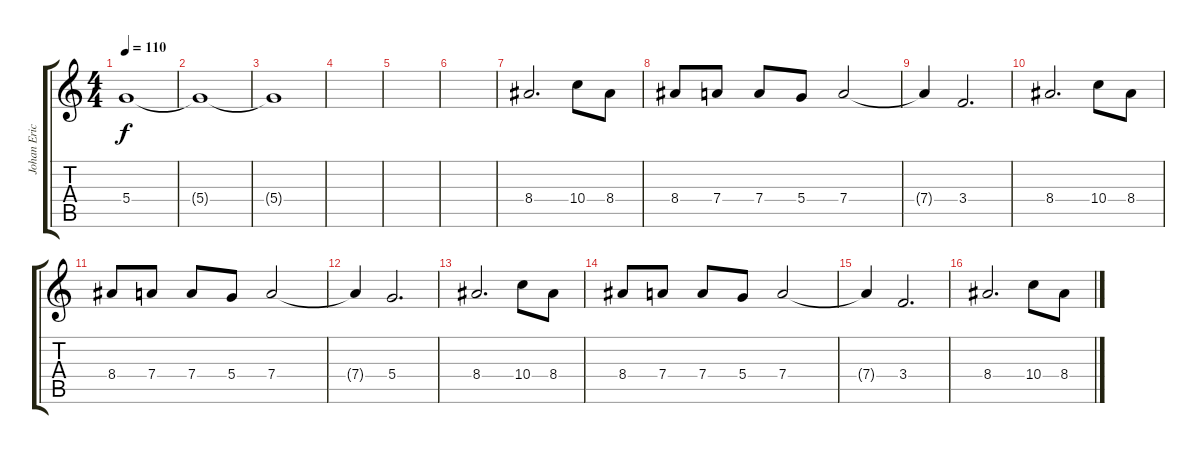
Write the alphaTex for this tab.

\track ("Johan Ericson" "Johan Eric") {instrument distortionguitar}
\staff {score tabs}
\tuning (E4 B3 G3 D3 A2 D2) {hide}
\ts (4 4)
\tempo 110
\clef g2
\ks c
5.4.1{dy f} |
5.4{t}.1 |
5.4{t}.1 |
|
|
|
8.4.2{d} 10.4.8 8.4.8 |
8.4.8 7.4.8 7.4.8 5.4.8 7.4.2 |
7.4{t}.4 3.4.2{d} |
8.4.2{d} 10.4.8 8.4.8 |
8.4.8 7.4.8 7.4.8 5.4.8 7.4.2 |
7.4{t}.4 5.4.2{d} |
8.4.2{d} 10.4.8 8.4.8 |
8.4.8 7.4.8 7.4.8 5.4.8 7.4.2 |
7.4{t}.4 3.4.2{d} |
8.4.2{d} 10.4.8 8.4.8
